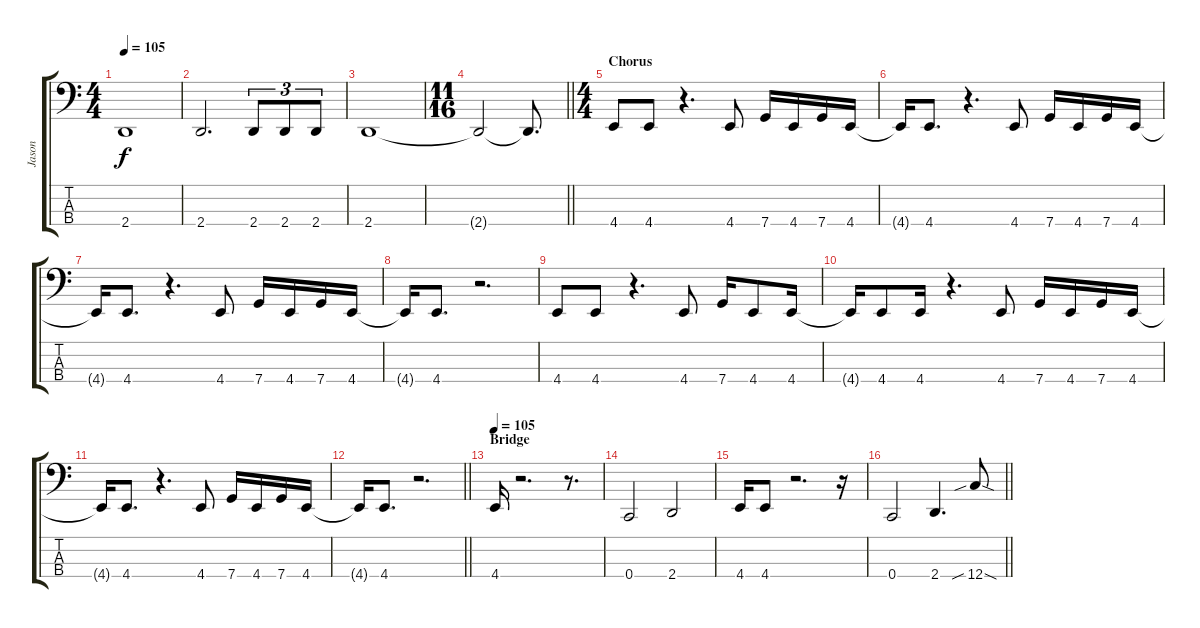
\track ("Jason" "Jason") {instrument electricbasspick}
\staff {score tabs}
\tuning (F2 C2 G1 C1) {hide}
\ts (4 4)
\tempo 105
\clef f4
\ks c
2.4.1{dy f} |
2.4.2{d} 2.4.8{tu (3 2)} 2.4.8{tu (3 2)} 2.4.8{tu (3 2)} |
2.4.1 |
\ts (11 16)
\barLineRight lightlight
2.4{t}.2 2.4{t}.8{d} |
\ts (4 4)
\section ("" "Chorus")
4.4.8 4.4.8 r.4{d} 4.4.8 7.4.16 4.4.16 7.4.16 4.4.16 |
4.4{t}.16 4.4.8{d} r.4{d} 4.4.8 7.4.16 4.4.16 7.4.16 4.4.16 |
4.4{t}.16 4.4.8{d} r.4{d} 4.4.8 7.4.16 4.4.16 7.4.16 4.4.16 |
4.4{t}.16 4.4.8{d} r.2{d} |
4.4.8 4.4.8 r.4{d} 4.4.8 7.4.16 4.4.8 4.4.16 |
4.4{t}.16 4.4.8 4.4.16 r.4{d} 4.4.8 7.4.16 4.4.16 7.4.16 4.4.16 |
4.4{t}.16 4.4.8{d} r.4{d} 4.4.8 7.4.16 4.4.16 7.4.16 4.4.16 |
\barLineRight lightlight
4.4{t}.16 4.4.8{d} r.2{d} |
\section ("" "Bridge")
\tempo 105
4.4.16 r.2{d} r.8{d} |
0.4.2 2.4.2 |
4.4.16 4.4.8 r.2{d} r.16 |
\barLineRight lightlight
0.4.2 2.4.4{d} 12.4{sib sod}.8
